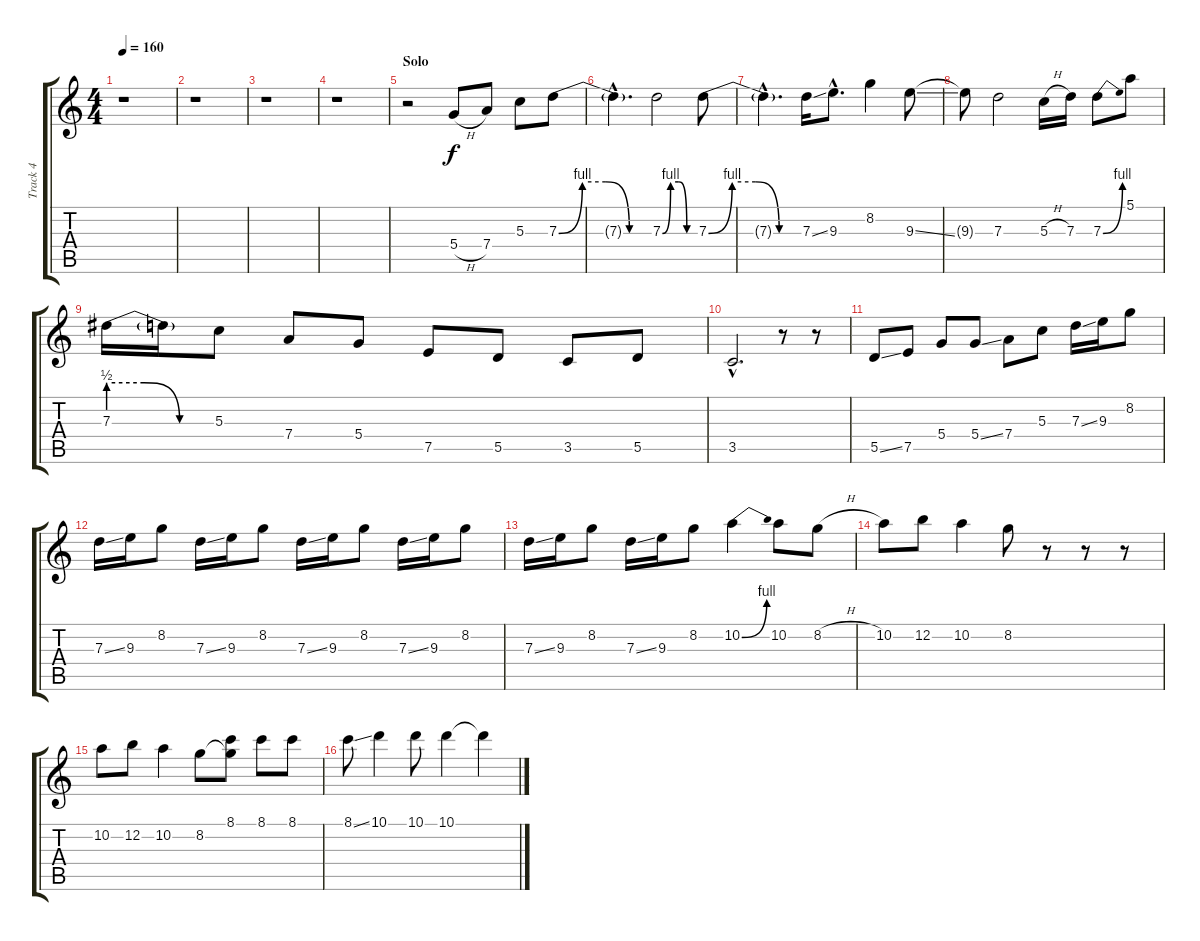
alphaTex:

\track ("Track 4" "Track 4") {instrument acousticguitarsteel}
\staff {score tabs}
\tuning (E4 B3 G3 D3 A2 E2) {hide}
\ts (4 4)
\tempo 160
\clef g2
\ks c
r.1{dy f} |
r.1 |
r.1 |
r.1 |
\section ("" "Solo")
r.2 5.4{h}.8 7.4.8 5.3.8 7.3{be (custom 0 0 15 4 30 4 45 0 60 0)}.8 |
7.3{hac t}.4{d} 7.3{be (custom 0 0 15 4 30 4 45 0 60 0)}.2 7.3{be (custom 0 0 15 4 30 4 45 0 60 0)}.8 |
7.3{hac t}.4{d} 7.3{ss}.16 9.3{hac}.8{d} 8.2.4 9.3{ss}.8 |
9.3{t}.8 7.3.2 5.3{h}.16 7.3.16 7.3{be (bend 0 0 60 4)}.8 5.1.8 |
7.3{be (custom 0 2 20 2 40 0 60 0)}.16 7.3{t}.16 5.3.8 7.4.8 5.4.8 7.5.8 5.5.8 3.5.8 5.5.8 |
3.5{hac}.2{d} r.8 r.8 |
5.5{ss}.8 7.5.8 5.4.8 5.4{ss}.8 7.4.8 5.3.8 7.3{ss}.16 9.3.16 8.2.8 |
7.3{ss}.16 9.3.16 8.2.8 7.3{ss}.16 9.3.16 8.2.8 7.3{ss}.16 9.3.16 8.2.8 7.3{ss}.16 9.3.16 8.2.8 |
7.3{ss}.16 9.3.16 8.2.8 7.3{ss}.16 9.3.16 8.2.8 10.2{be (bend 0 0 60 4)}.4 10.2.8 8.2{h}.8 |
10.2.8 12.2.8 10.2.4 8.2.8 r.8 r.8 r.8 |
10.2.8 12.2.8 10.2.4 8.2.8 (8.1 8.2{t}).8 8.1.8 8.1.8 |
8.1{ss}.8 10.1.4 10.1.8 10.1.4 10.1{t}.4
